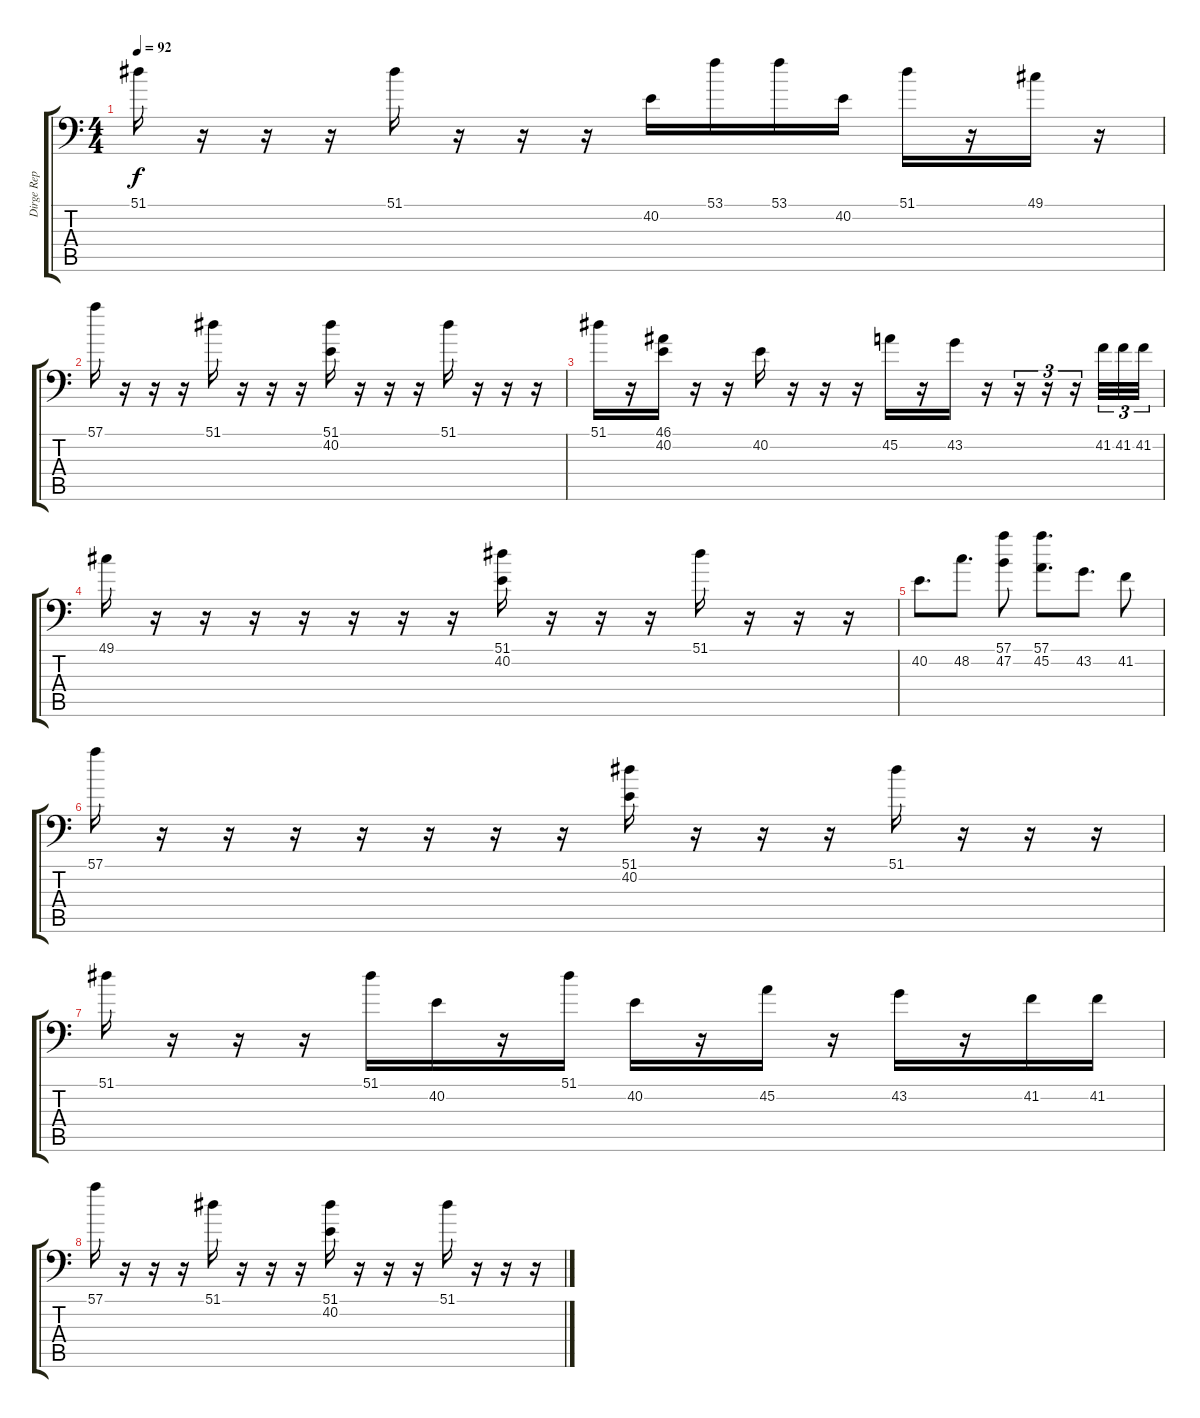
\track ("Dirge Rep" "Dirge Rep") {instrument acousticgrandpiano}
\staff {score tabs}
\tuning (C-1 C-1 C-1 C-1 C-1 C-1) {hide}
\ts (4 4)
\tempo 92
\clef f4
\ks c
51.1.16{dy f} r.16 r.16 r.16 51.1.16 r.16 r.16 r.16 40.2.16 53.1.16 53.1.16 40.2.16 51.1.16 r.16 49.1.16 r.16 |
57.1.16 r.16 r.16 r.16 51.1.16 r.16 r.16 r.16 (51.1 40.2).16 r.16 r.16 r.16 51.1.16 r.16 r.16 r.16 |
51.1.16 r.16 (46.1 40.2).16 r.16 r.16 40.2.16 r.16 r.16 r.16 45.2.16 r.16 43.2.16 r.16 r.16{tu (3 2)} r.16{tu (3 2)} r.16{tu (3 2)} 41.2.32{tu (3 2)} 41.2.32{tu (3 2)} 41.2.32{tu (3 2)} |
49.1.16 r.16 r.16 r.16 r.16 r.16 r.16 r.16 (51.1 40.2).16 r.16 r.16 r.16 51.1.16 r.16 r.16 r.16 |
40.2.8{d} 48.2.8{d} (57.1 47.2).8 (57.1 45.2).8{d} 43.2.8{d} 41.2.8 |
57.1.16 r.16 r.16 r.16 r.16 r.16 r.16 r.16 (51.1 40.2).16 r.16 r.16 r.16 51.1.16 r.16 r.16 r.16 |
51.1.16 r.16 r.16 r.16 51.1.16 40.2.16 r.16 51.1.16 40.2.16 r.16 45.2.16 r.16 43.2.16 r.16 41.2.16 41.2.16 |
57.1.16 r.16 r.16 r.16 51.1.16 r.16 r.16 r.16 (51.1 40.2).16 r.16 r.16 r.16 51.1.16 r.16 r.16 r.16
